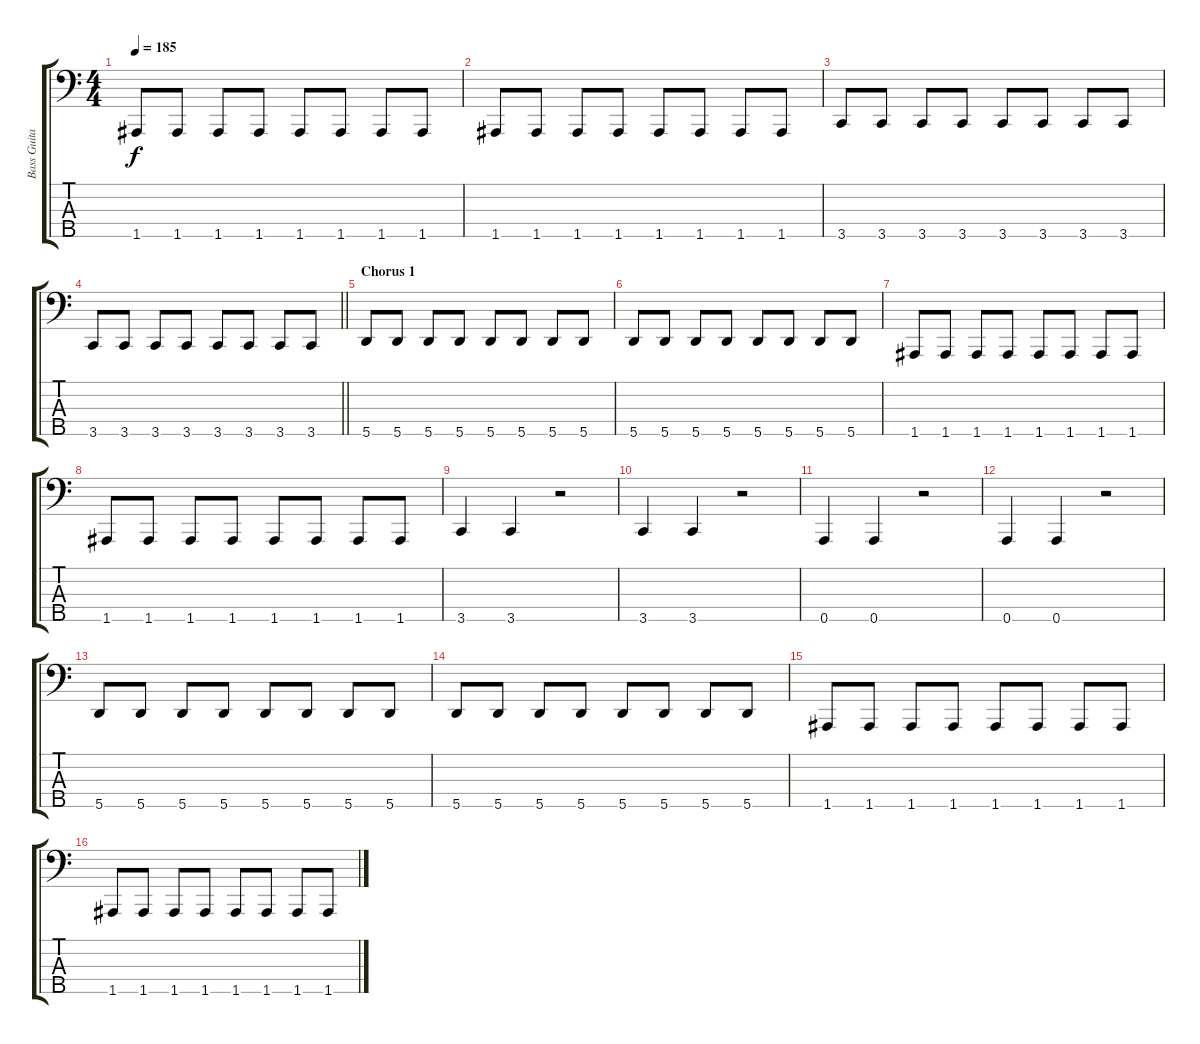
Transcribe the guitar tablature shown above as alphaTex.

\track ("Bass Guitar" "Bass Guita") {instrument electricbasspick}
\staff {score tabs}
\tuning (G2 D2 A1 E1 A0) {hide}
\ts (4 4)
\tempo 185
\clef f4
\ks c
1.5.8{dy f} 1.5.8 1.5.8 1.5.8 1.5.8 1.5.8 1.5.8 1.5.8 |
1.5.8 1.5.8 1.5.8 1.5.8 1.5.8 1.5.8 1.5.8 1.5.8 |
3.5.8 3.5.8 3.5.8 3.5.8 3.5.8 3.5.8 3.5.8 3.5.8 |
\barLineRight lightlight
3.5.8 3.5.8 3.5.8 3.5.8 3.5.8 3.5.8 3.5.8 3.5.8 |
\section ("" "Chorus 1")
5.5.8 5.5.8 5.5.8 5.5.8 5.5.8 5.5.8 5.5.8 5.5.8 |
5.5.8 5.5.8 5.5.8 5.5.8 5.5.8 5.5.8 5.5.8 5.5.8 |
1.5.8 1.5.8 1.5.8 1.5.8 1.5.8 1.5.8 1.5.8 1.5.8 |
1.5.8 1.5.8 1.5.8 1.5.8 1.5.8 1.5.8 1.5.8 1.5.8 |
3.5.4 3.5.4 r.2 |
3.5.4 3.5.4 r.2 |
0.5.4 0.5.4 r.2 |
0.5.4 0.5.4 r.2 |
5.5.8 5.5.8 5.5.8 5.5.8 5.5.8 5.5.8 5.5.8 5.5.8 |
5.5.8 5.5.8 5.5.8 5.5.8 5.5.8 5.5.8 5.5.8 5.5.8 |
1.5.8 1.5.8 1.5.8 1.5.8 1.5.8 1.5.8 1.5.8 1.5.8 |
1.5.8 1.5.8 1.5.8 1.5.8 1.5.8 1.5.8 1.5.8 1.5.8
